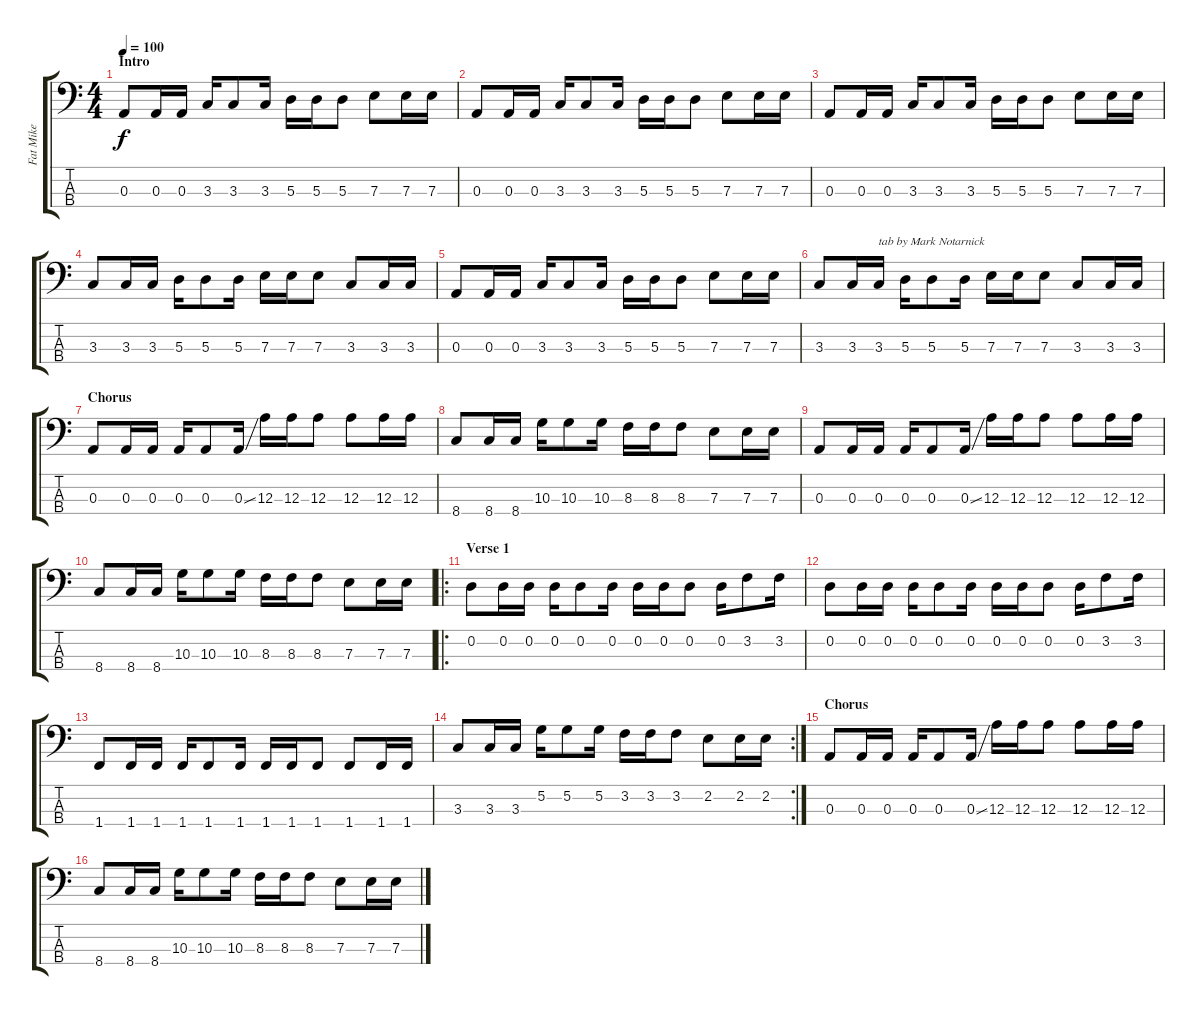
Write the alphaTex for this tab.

\track ("Fat Mike" "Fat Mike") {instrument electricbasspick}
\staff {score tabs}
\tuning (G2 D2 A1 E1) {hide}
\ts (4 4)
\section ("" "Intro")
\tempo 100
\clef f4
\ks c
0.3.8{dy f instrument electricbasspick} 0.3.16 0.3.16 3.3.16 3.3.8 3.3.16 5.3.16 5.3.16 5.3.8 7.3.8 7.3.16 7.3.16 |
0.3.8 0.3.16 0.3.16 3.3.16 3.3.8 3.3.16 5.3.16 5.3.16 5.3.8 7.3.8 7.3.16 7.3.16 |
0.3.8 0.3.16 0.3.16 3.3.16 3.3.8 3.3.16 5.3.16 5.3.16 5.3.8 7.3.8 7.3.16 7.3.16 |
3.3.8 3.3.16 3.3.16 5.3.16 5.3.8 5.3.16 7.3.16 7.3.16 7.3.8 3.3.8 3.3.16 3.3.16 |
0.3.8 0.3.16 0.3.16 3.3.16 3.3.8 3.3.16 5.3.16 5.3.16 5.3.8 7.3.8 7.3.16 7.3.16 |
3.3.8 3.3.16 3.3.16{txt "tab by Mark Notarnick"} 5.3.16 5.3.8 5.3.16 7.3.16 7.3.16 7.3.8 3.3.8 3.3.16 3.3.16 |
\section ("" "Chorus")
0.3.8 0.3.16 0.3.16 0.3.16 0.3.8 0.3{ss}.16 12.3.16 12.3.16 12.3.8 12.3.8 12.3.16 12.3.16 |
8.4.8 8.4.16 8.4.16 10.3.16 10.3.8 10.3.16 8.3.16 8.3.16 8.3.8 7.3.8 7.3.16 7.3.16 |
0.3.8 0.3.16 0.3.16 0.3.16 0.3.8 0.3{ss}.16 12.3.16 12.3.16 12.3.8 12.3.8 12.3.16 12.3.16 |
8.4.8 8.4.16 8.4.16 10.3.16 10.3.8 10.3.16 8.3.16 8.3.16 8.3.8 7.3.8 7.3.16 7.3.16 |
\ro
\section ("" "Verse 1")
0.2.8 0.2.16 0.2.16 0.2.16 0.2.8 0.2.16 0.2.16 0.2.16 0.2.8 0.2.16 3.2.8 3.2.16 |
0.2.8 0.2.16 0.2.16 0.2.16 0.2.8 0.2.16 0.2.16 0.2.16 0.2.8 0.2.16 3.2.8 3.2.16 |
1.4.8 1.4.16 1.4.16 1.4.16 1.4.8 1.4.16 1.4.16 1.4.16 1.4.8 1.4.8 1.4.16 1.4.16 |
\rc 2
3.3.8 3.3.16 3.3.16 5.2.16 5.2.8 5.2.16 3.2.16 3.2.16 3.2.8 2.2.8 2.2.16 2.2.16 |
\section ("" "Chorus")
0.3.8 0.3.16 0.3.16 0.3.16 0.3.8 0.3{ss}.16 12.3.16 12.3.16 12.3.8 12.3.8 12.3.16 12.3.16 |
8.4.8 8.4.16 8.4.16 10.3.16 10.3.8 10.3.16 8.3.16 8.3.16 8.3.8 7.3.8 7.3.16 7.3.16
